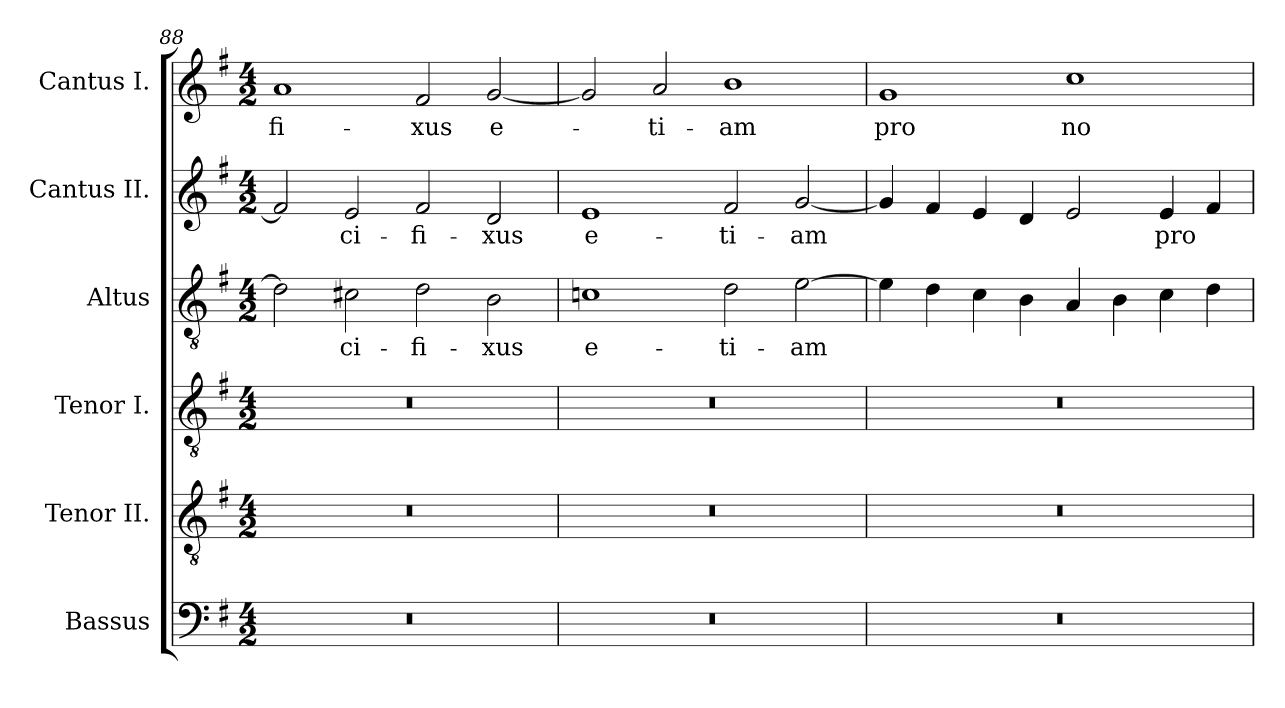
**kern	**kern	**kern	**kern	**text	**kern	**text	**kern	**text
*part6	*part5	*part4	*part3	*part3	*part2	*part2	*part1	*part1
*staff6	*staff5	*staff4	*staff3	*staff3	*staff2	*staff2	*staff1	*staff1
*I"Bassus	*I"Tenor II.	*I"Tenor I.	*I"Altus	*	*I"Cantus II.	*	*I"Cantus I.	*
*I'B.	*I'T. II.	*I'T. I.	*I'A.	*	*I'C. II	*	*I'C. I	*
*clefF4	*clefGv2	*clefGv2	*clefGv2	*	*clefG2	*	*clefG2	*
*	*ITrd7c12	*ITrd7c12	*ITrd7c12	*	*	*	*	*
*k[f#]	*k[f#]	*k[f#]	*k[f#]	*	*k[f#]	*	*k[f#]	*
*G:	*G:	*G:	*G:	*	*G:	*	*G:	*
*M4/2	*M4/2	*M4/2	*M4/2	*	*M4/2	*	*M4/2	*
=88	=88	=88	=88	=88	=88	=88	=88	=88
!LO:N:vis=1	!LO:N:vis=1	!LO:N:vis=1	!	!	!	!	!	!
!	!	!	!	!	!	!	!	!LO:LY:b:color=#000000
0r	0r	0r	2Di\]	.	2f#i/]	.	1ai	-fi-
!	!	!	!	!LO:LY:b:color=#000000	!	!	!	!
!	!	!	!	!	!	!LO:LY:b:color=#000000	!	!
.	.	.	2C#Xi\	-ci-	2ei/	-ci-	.	.
!	!	!	!	!LO:LY:b:color=#000000	!	!	!	!
!	!	!	!	!	!	!LO:LY:b:color=#000000	!	!
!	!	!	!	!	!	!	!	!LO:LY:b:color=#000000
.	.	.	2Di\	-fi-	2f#i/	-fi-	2f#i/	-xus
!	!	!	!	!LO:LY:b:color=#000000	!	!	!	!
!	!	!	!	!	!	!LO:LY:b:color=#000000	!	!
!	!	!	!	!	!	!	!	!LO:LY:b:color=#000000
.	.	.	2BBi\	-xus	2di/	-xus	[2gi/	e-
=89	=89	=89	=89	=89	=89	=89	=89	=89
!LO:N:vis=1	!LO:N:vis=1	!LO:N:vis=1	!	!	!	!	!	!
!	!	!	!	!LO:LY:b:color=#000000	!	!	!	!
!	!	!	!	!	!	!LO:LY:b:color=#000000	!	!
0r	0r	0r	1Cni	e-	1ei	e-	2gi/]	.
!	!	!	!	!	!	!	!	!LO:LY:b:color=#000000
.	.	.	.	.	.	.	2ai/	-ti-
!	!	!	!	!LO:LY:b:color=#000000	!	!	!	!
!	!	!	!	!	!	!LO:LY:b:color=#000000	!	!
!	!	!	!	!	!	!	!	!LO:LY:b:color=#000000
.	.	.	2Di\	-ti-	2f#i/	-ti-	1bi	-am
!	!	!	!	!LO:LY:b:color=#000000	!	!	!	!
!	!	!	!	!	!	!LO:LY:b:color=#000000	!	!
.	.	.	[2Ei\	-am	[2gi/	-am	.	.
=90	=90	=90	=90	=90	=90	=90	=90	=90
!LO:N:vis=1	!LO:N:vis=1	!LO:N:vis=1	!	!	!	!	!	!
!	!	!	!	!	!	!	!	!LO:LY:b:color=#000000
0r	0r	0r	4Ei\]	.	4gi/]	.	1gi	pro
.	.	.	4Di\	.	4f#i/	.	.	.
.	.	.	4Ci\	.	4ei/	.	.	.
.	.	.	4BBi\	.	4di/	.	.	.
!	!	!	!	!	!	!	!	!LO:LY:b:color=#000000
.	.	.	4AAi/	.	2ei/	.	1cci	no-
.	.	.	4BBi\	.	.	.	.	.
!	!	!	!	!	!	!LO:LY:b:color=#000000	!	!
.	.	.	4Ci\	.	4ei/	pro	.	.
.	.	.	4Di\	.	4f#i/	.	.	.
=	=	=	=	=	=	=	=	=
*-	*-	*-	*-	*-	*-	*-	*-	*-
